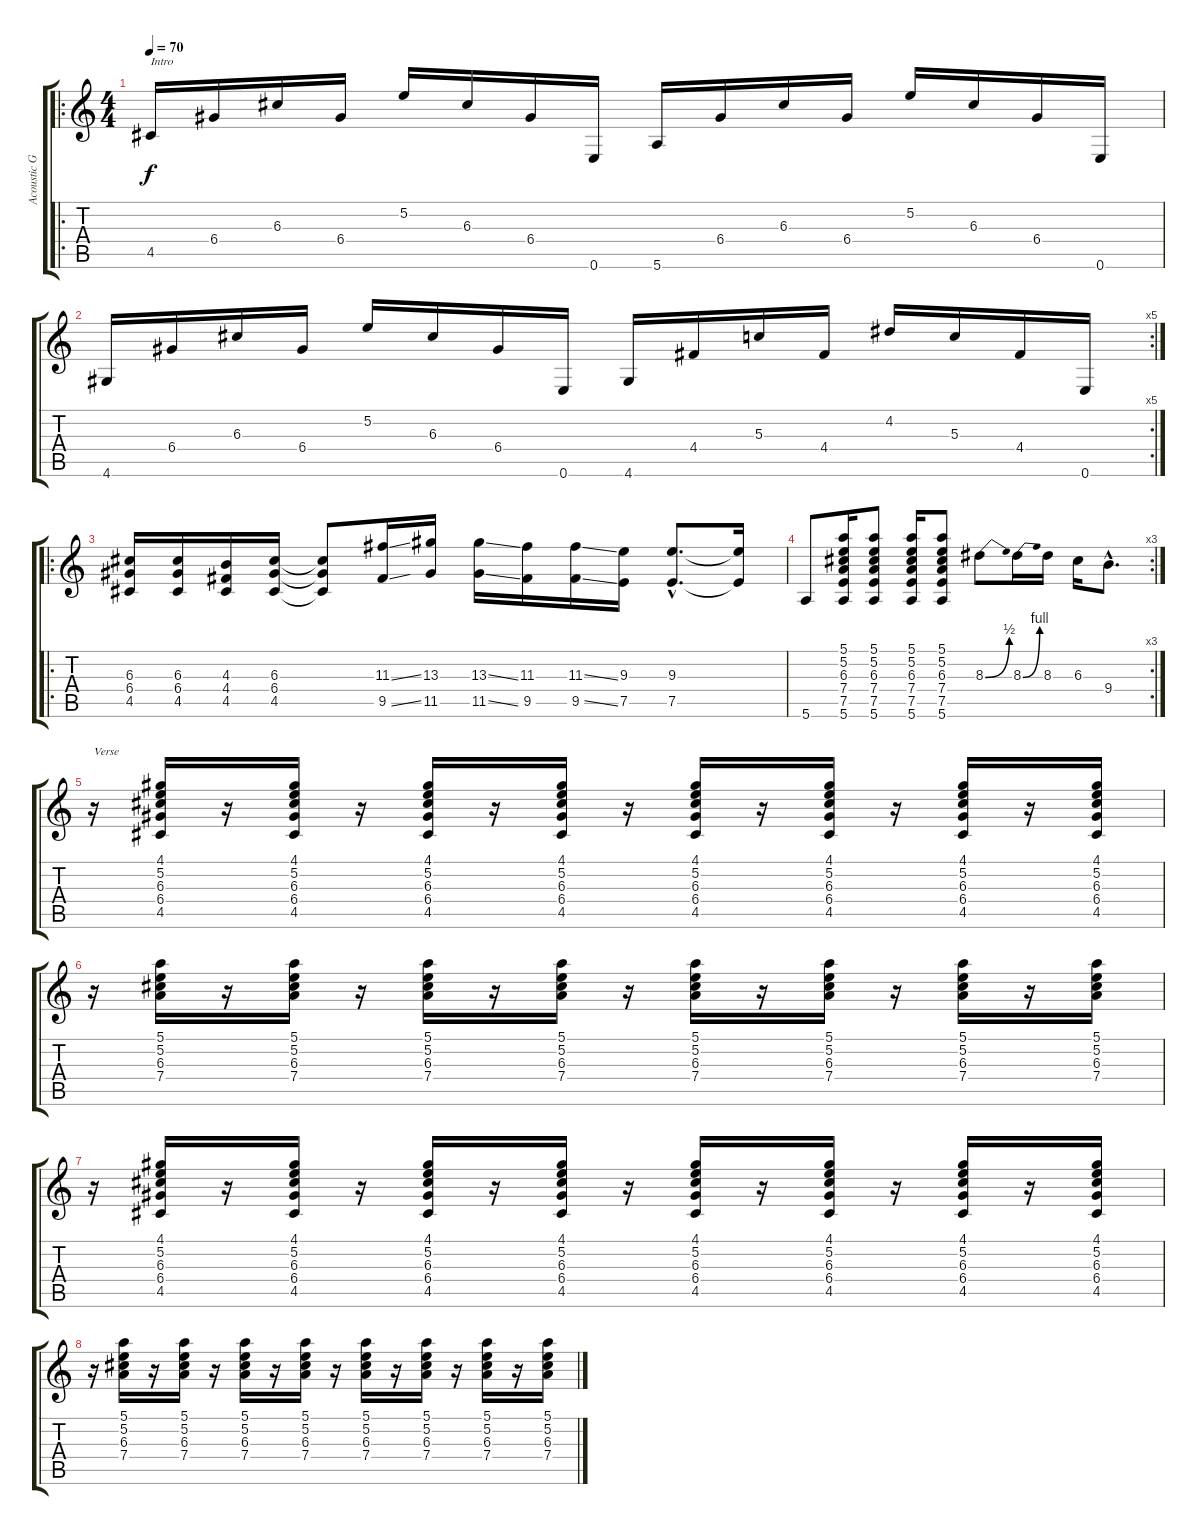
\track ("Acoustic Guitar" "Acoustic G") {instrument acousticguitarnylon}
\staff {score tabs}
\tuning (E4 B3 G3 D3 A2 E2) {hide}
\ro
\ts (4 4)
\tempo 70
\clef g2
\ks c
4.5.16{txt "Intro" dy f instrument acousticguitarnylon} 6.4.16 6.3.16 6.4.16 5.2.16 6.3.16 6.4.16 0.6.16 5.6.16 6.4.16 6.3.16 6.4.16 5.2.16 6.3.16 6.4.16 0.6.16 |
\rc 5
4.6.16 6.4.16 6.3.16 6.4.16 5.2.16 6.3.16 6.4.16 0.6.16 4.6.16 4.4.16 5.3.16 4.4.16 4.2.16 5.3.16 4.4.16 0.6.16 |
\ro
(6.3 6.4 4.5).16 (6.3 6.4 4.5).16 (4.3 4.4 4.5).16 (6.3 6.4 4.5).16 (6.3{t} 6.4{t} 4.5{t}).8 (11.3{ss} 9.5{ss}).16 (13.3 11.5).16 (13.3{ss} 11.5{ss}).16 (11.3 9.5).16 (11.3{ss} 9.5{ss}).16 (9.3 7.5).16 (9.3{hac} 7.5{hac}).8{d} (9.3{t} 7.5{t}).16 |
\rc 3
5.6.8 (5.1 5.2 6.3 7.4 7.5 5.6).16 (5.1 5.2 6.3 7.4 7.5 5.6).8 (5.1 5.2 6.3 7.4 7.5 5.6).16 (5.1 5.2 6.3 7.4 7.5 5.6).8 8.3{be (bend 0 0 60 2)}.8 8.3{be (bend 0 0 60 4)}.16 8.3.16 6.3.16 9.4{hac}.8{d} |
r.16{txt "Verse"} (4.1 5.2 6.3 6.4 4.5).16 r.16 (4.1 5.2 6.3 6.4 4.5).16 r.16 (4.1 5.2 6.3 6.4 4.5).16 r.16 (4.1 5.2 6.3 6.4 4.5).16 r.16 (4.1 5.2 6.3 6.4 4.5).16 r.16 (4.1 5.2 6.3 6.4 4.5).16 r.16 (4.1 5.2 6.3 6.4 4.5).16 r.16 (4.1 5.2 6.3 6.4 4.5).16 |
r.16 (5.1 5.2 6.3 7.4).16 r.16 (5.1 5.2 6.3 7.4).16 r.16 (5.1 5.2 6.3 7.4).16 r.16 (5.1 5.2 6.3 7.4).16 r.16 (5.1 5.2 6.3 7.4).16 r.16 (5.1 5.2 6.3 7.4).16 r.16 (5.1 5.2 6.3 7.4).16 r.16 (5.1 5.2 6.3 7.4).16 |
r.16 (4.1 5.2 6.3 6.4 4.5).16 r.16 (4.1 5.2 6.3 6.4 4.5).16 r.16 (4.1 5.2 6.3 6.4 4.5).16 r.16 (4.1 5.2 6.3 6.4 4.5).16 r.16 (4.1 5.2 6.3 6.4 4.5).16 r.16 (4.1 5.2 6.3 6.4 4.5).16 r.16 (4.1 5.2 6.3 6.4 4.5).16 r.16 (4.1 5.2 6.3 6.4 4.5).16 |
r.16 (5.1 5.2 6.3 7.4).16 r.16 (5.1 5.2 6.3 7.4).16 r.16 (5.1 5.2 6.3 7.4).16 r.16 (5.1 5.2 6.3 7.4).16 r.16 (5.1 5.2 6.3 7.4).16 r.16 (5.1 5.2 6.3 7.4).16 r.16 (5.1 5.2 6.3 7.4).16 r.16 (5.1 5.2 6.3 7.4).16
